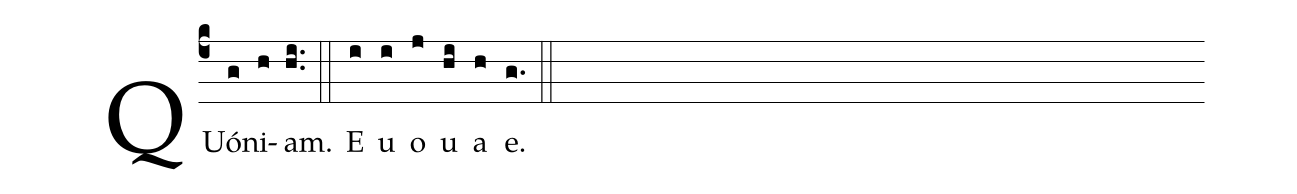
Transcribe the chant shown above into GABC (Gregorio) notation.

%%
(c4) QUó(g)ni(h)am.(hi..) (::) E(i) u(i) o(j) u(hi) a(h) e.(g.) (::)
